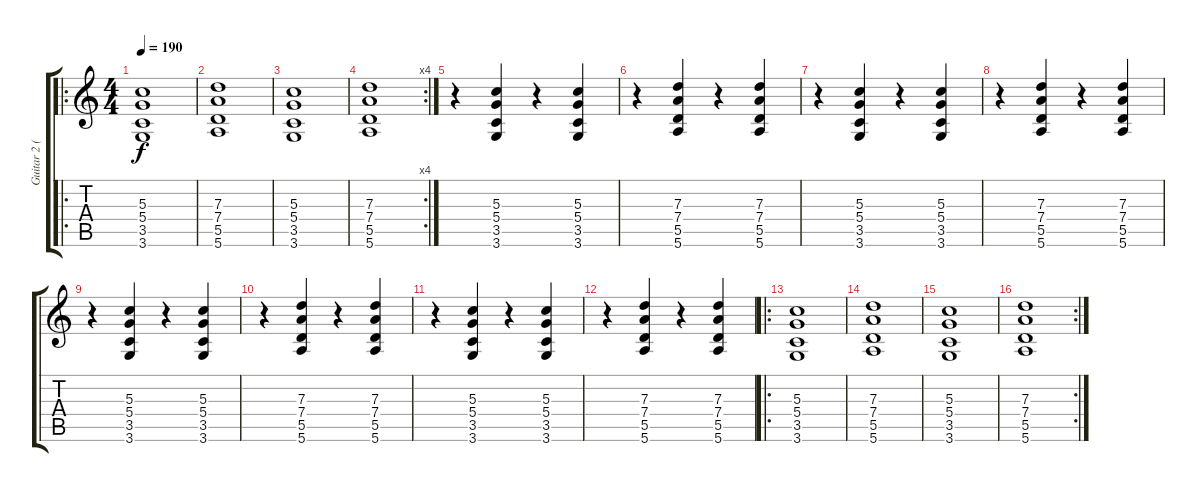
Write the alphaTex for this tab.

\track ("Guitar 2 (Rhythm)" "Guitar 2 (") {instrument distortionguitar}
\staff {score tabs}
\tuning (E4 B3 G3 D3 A2 E2) {hide}
\ro
\ts (4 4)
\tempo 190
\clef g2
\ks c
(5.3 5.4 3.5 3.6).1{dy f instrument distortionguitar} |
(7.3 7.4 5.5 5.6).1 |
(5.3 5.4 3.5 3.6).1 |
\rc 4
(7.3 7.4 5.5 5.6).1 |
r.4 (5.3 5.4 3.5 3.6).4 r.4 (5.3 5.4 3.5 3.6).4 |
r.4 (7.3 7.4 5.5 5.6).4 r.4 (7.3 7.4 5.5 5.6).4 |
r.4 (5.3 5.4 3.5 3.6).4 r.4 (5.3 5.4 3.5 3.6).4 |
r.4 (7.3 7.4 5.5 5.6).4 r.4 (7.3 7.4 5.5 5.6).4 |
r.4 (5.3 5.4 3.5 3.6).4 r.4 (5.3 5.4 3.5 3.6).4 |
r.4 (7.3 7.4 5.5 5.6).4 r.4 (7.3 7.4 5.5 5.6).4 |
r.4 (5.3 5.4 3.5 3.6).4 r.4 (5.3 5.4 3.5 3.6).4 |
r.4 (7.3 7.4 5.5 5.6).4 r.4 (7.3 7.4 5.5 5.6).4 |
\ro
(5.3 5.4 3.5 3.6).1 |
(7.3 7.4 5.5 5.6).1 |
(5.3 5.4 3.5 3.6).1 |
\rc 2
(7.3 7.4 5.5 5.6).1
